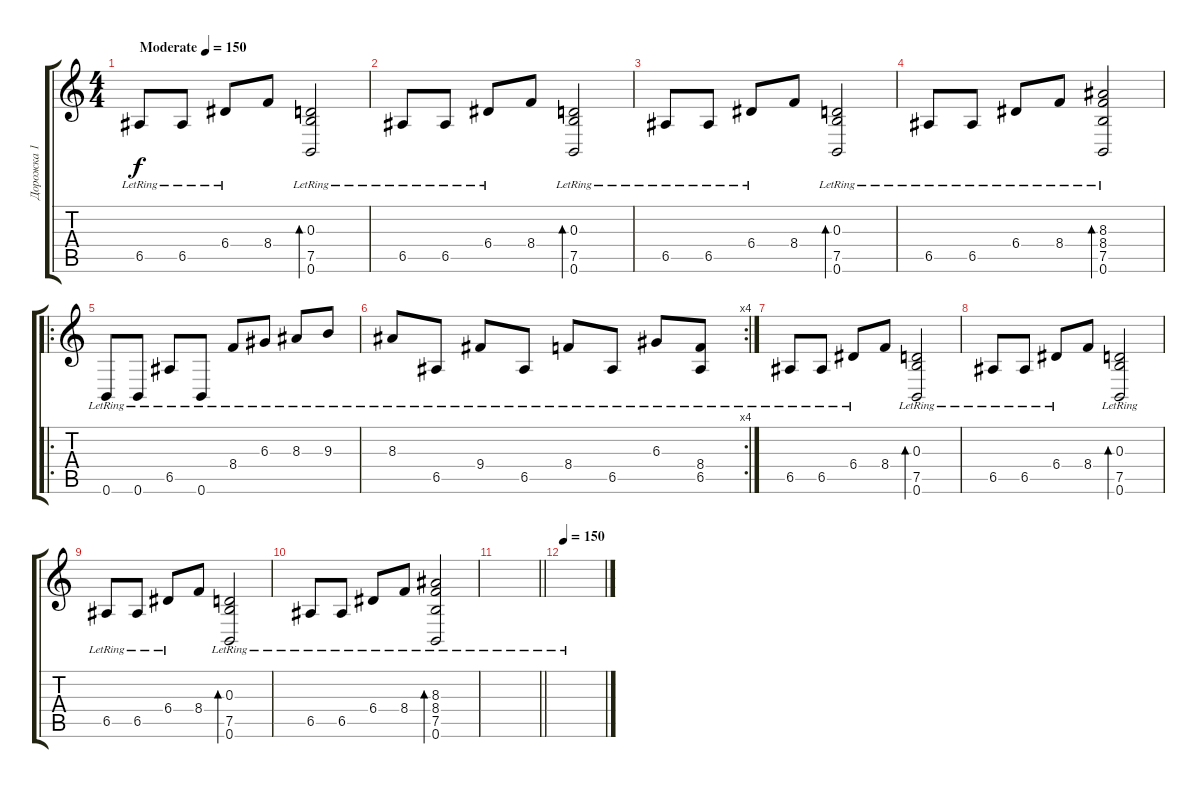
\track ("Дорожка 1" "Дорожка 1") {instrument acousticguitarsteel}
\staff {score tabs}
\tuning (B3 Gb3 D3 A2 E2 B1) {hide}
\ts (4 4)
\tempo (150 "Moderate")
\tempo 130
\tempo (150 "Moderate")
\clef g2
\ks c
6.5{lr}.8{dy f instrument acousticguitarsteel} 6.5{lr}.8 6.4{lr}.8 8.4.8 (0.3{lr} 7.5{lr} 0.6{lr}).2{bd 30} |
6.5{lr}.8 6.5{lr}.8 6.4{lr}.8 8.4.8 (0.3{lr} 7.5{lr} 0.6{lr}).2{bd 30} |
6.5{lr}.8 6.5{lr}.8 6.4{lr}.8 8.4.8 (0.3{lr} 7.5{lr} 0.6{lr}).2{bd 30} |
6.5{lr}.8 6.5{lr}.8 6.4{lr}.8 8.4{lr}.8 (8.3{lr} 8.4{lr} 7.5{lr} 0.6{lr}).2{bd 30} |
\ro
0.6{lr}.8 0.6{lr}.8 6.5{lr}.8 0.6{lr}.8 8.4{lr}.8 6.3{lr}.8 8.3{lr}.8 9.3{lr}.8 |
\rc 4
8.3{lr}.8 6.5{lr}.8 9.4{lr}.8 6.5{lr}.8 8.4{lr}.8 6.5{lr}.8 6.3{lr}.8 (8.4{lr} 6.5{lr}).8 |
6.5{lr}.8 6.5{lr}.8 6.4{lr}.8 8.4.8 (0.3{lr} 7.5{lr} 0.6{lr}).2{bd 30} |
6.5{lr}.8 6.5{lr}.8 6.4{lr}.8 8.4.8 (0.3{lr} 7.5{lr} 0.6{lr}).2{bd 30} |
6.5{lr}.8 6.5{lr}.8 6.4{lr}.8 8.4.8 (0.3{lr} 7.5{lr} 0.6{lr}).2{bd 30} |
6.5{lr}.8 6.5{lr}.8 6.4{lr}.8 8.4{lr}.8 (8.3{lr} 8.4{lr} 7.5{lr} 0.6{lr}).2{bd 30} |
\barLineRight lightlight
|
\tempo 150
